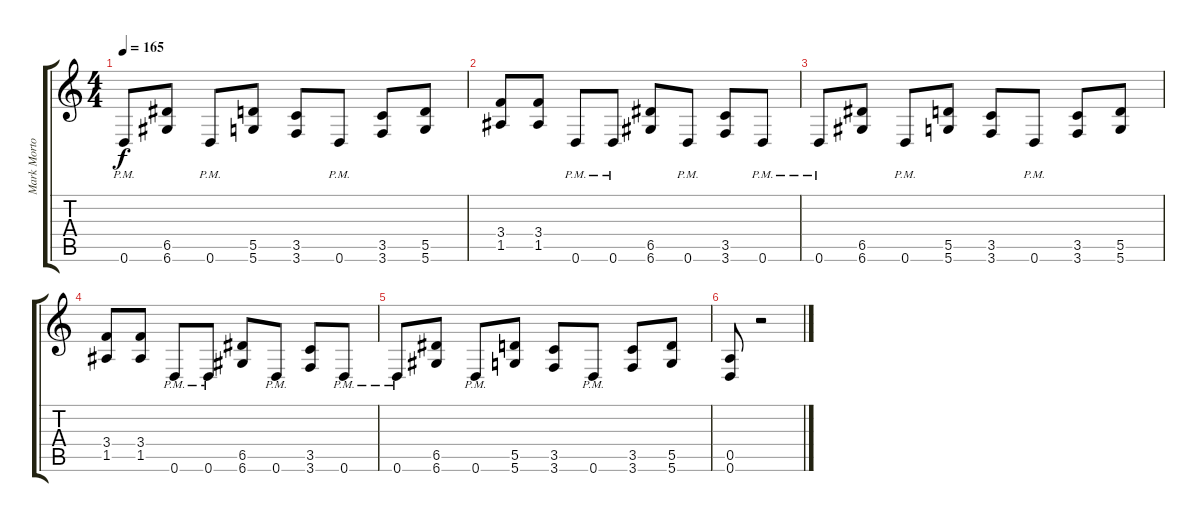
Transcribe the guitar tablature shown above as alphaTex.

\track ("Mark Morton" "Mark Morto") {instrument distortionguitar}
\staff {score tabs}
\tuning (E4 B3 G3 D3 A2 D2) {hide}
\ts (4 4)
\tempo 165
\clef g2
\ks c
0.6{pm}.8{dy f} (6.5 6.6).8 0.6{pm}.8 (5.5 5.6).8 (3.5 3.6).8 0.6{pm}.8 (3.5 3.6).8 (5.5 5.6).8 |
(3.4 1.5).8 (3.4 1.5).8 0.6{pm}.8 0.6{pm}.8 (6.5 6.6).8 0.6{pm}.8 (3.5 3.6).8 0.6{pm}.8 |
0.6{pm}.8 (6.5 6.6).8 0.6{pm}.8 (5.5 5.6).8 (3.5 3.6).8 0.6{pm}.8 (3.5 3.6).8 (5.5 5.6).8 |
(3.4 1.5).8 (3.4 1.5).8 0.6{pm}.8 0.6{pm}.8 (6.5 6.6).8 0.6{pm}.8 (3.5 3.6).8 0.6{pm}.8 |
0.6{pm}.8 (6.5 6.6).8 0.6{pm}.8 (5.5 5.6).8 (3.5 3.6).8 0.6{pm}.8 (3.5 3.6).8 (5.5 5.6).8 |
(0.5 0.6).8 r.2
